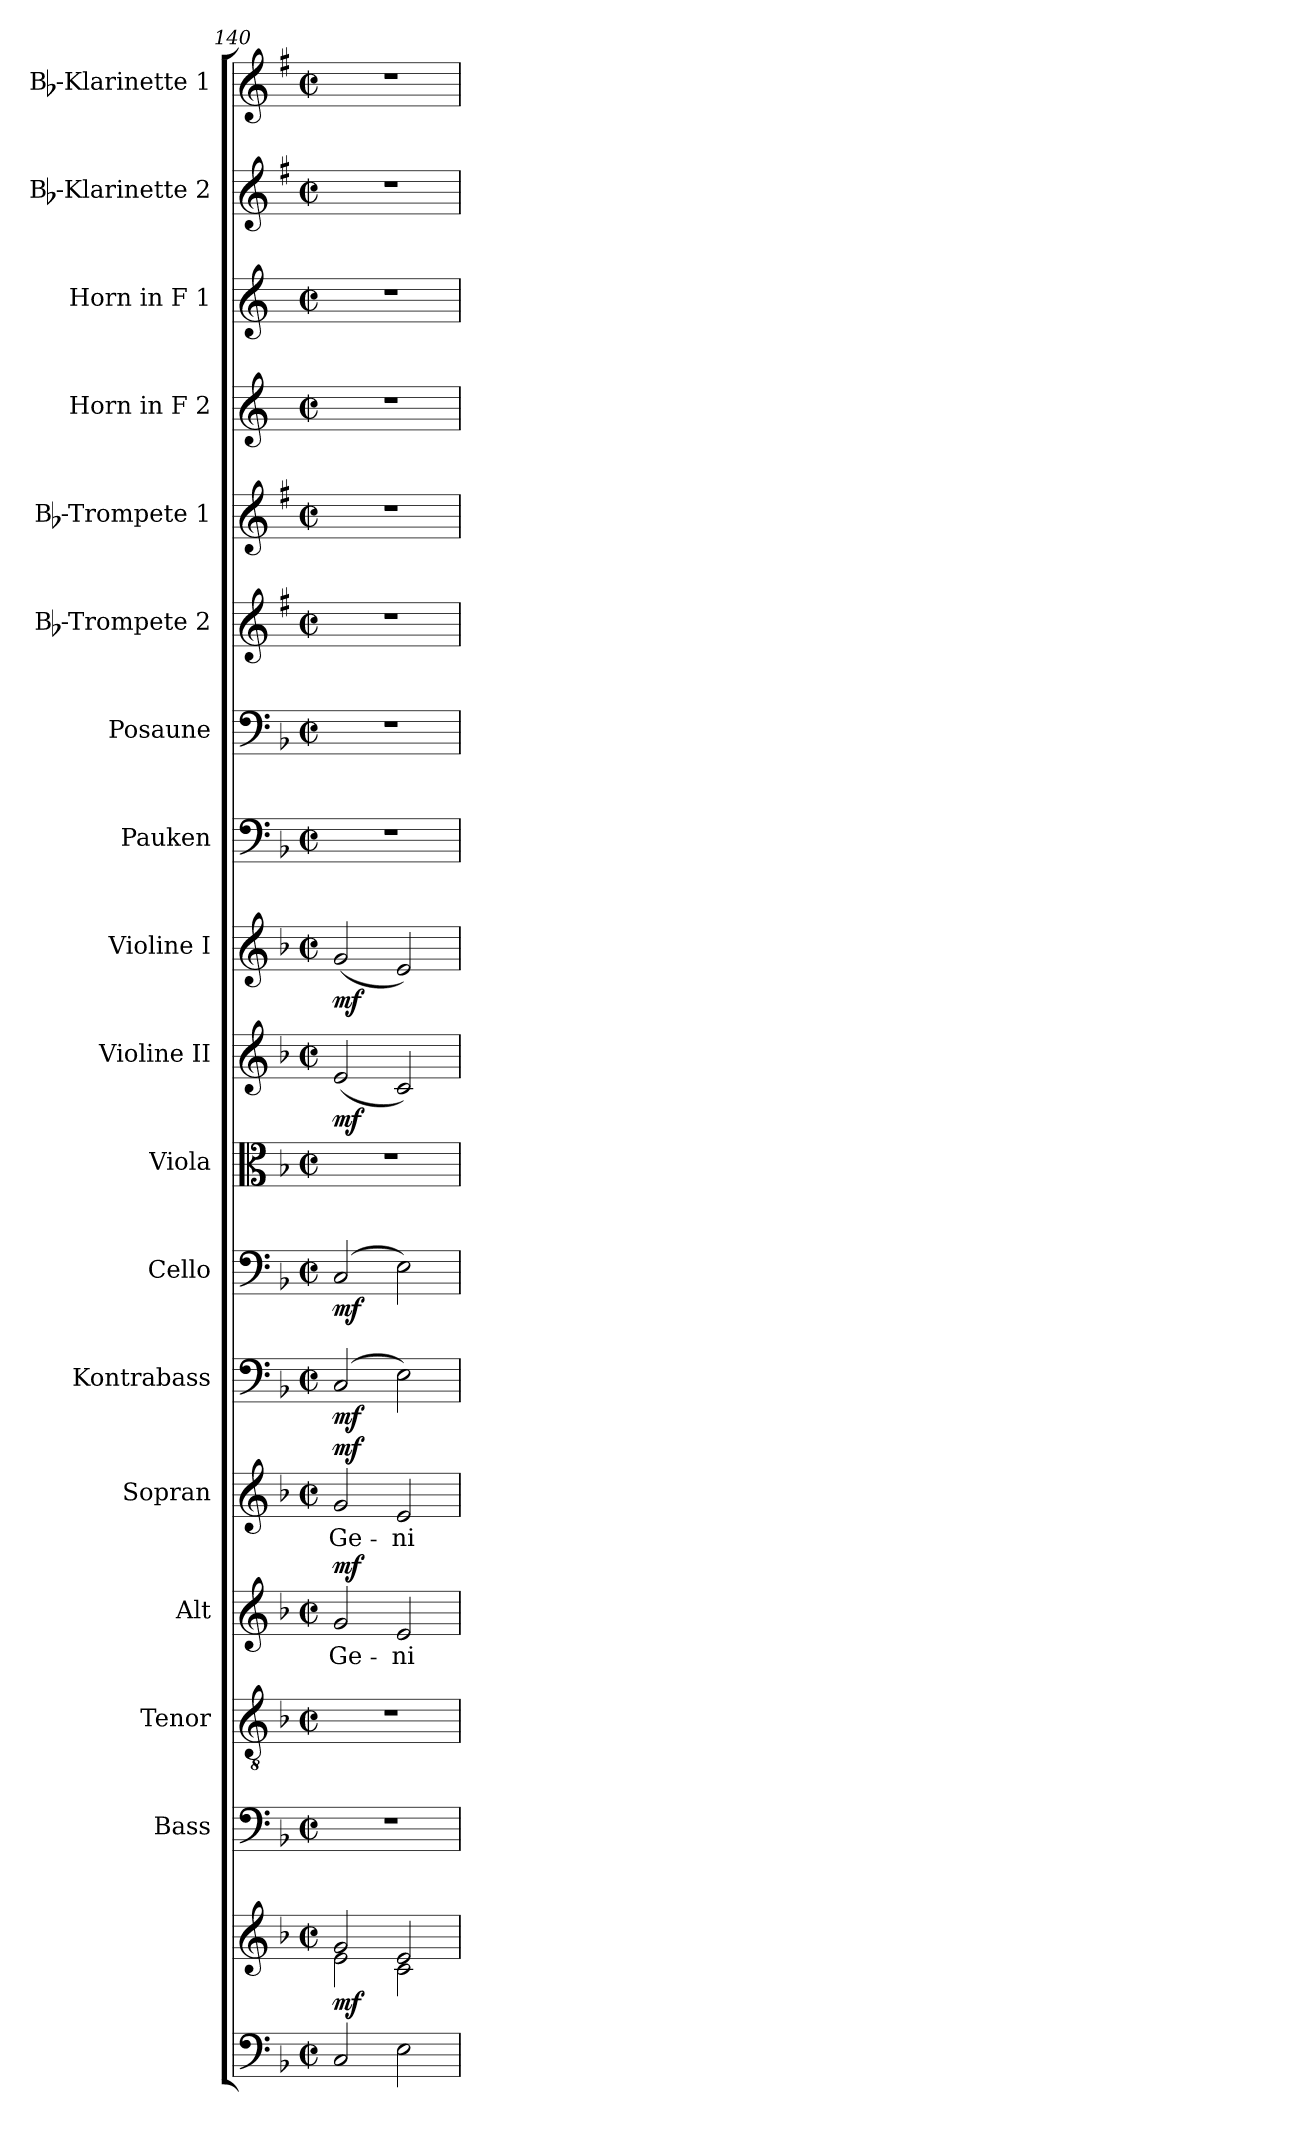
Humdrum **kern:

**kern	**kern	**dynam	**kern	**kern	**kern	**text	**dynam	**kern	**text	**dynam	**kern	**dynam	**kern	**dynam	**kern	**kern	**dynam	**kern	**dynam	**kern	**kern	**kern	**kern	**kern	**kern	**kern	**kern
*part18	*part18	*part18	*part17	*part16	*part15	*part15	*part15	*part14	*part14	*part14	*part13	*part13	*part12	*part12	*part11	*part10	*part10	*part9	*part9	*part8	*part7	*part6	*part5	*part4	*part3	*part2	*part1
*staff19	*staff18	*staff18/19	*staff17	*staff16	*staff15	*staff15	*staff15	*staff14	*staff14	*staff14	*staff13	*staff13	*staff12	*staff12	*staff11	*staff10	*staff10	*staff9	*staff9	*staff8	*staff7	*staff6	*staff5	*staff4	*staff3	*staff2	*staff1
*	*	*	*I"Bass	*I"Tenor	*I"Alt	*	*	*I"Sopran	*	*	*I"Kontrabass	*	*I"Cello	*	*I"Viola	*I"Violine II	*	*I"Violine I	*	*I"Pauken	*I"Posaune	*I"Bb-Trompete 2	*I"Bb-Trompete 1	*I"Horn in F 2	*I"Horn in F 1	*I"Bb-Klarinette 2	*I"Bb-Klarinette 1
*	*	*	*I'B.	*I'T.	*I'A.	*	*	*I'S.	*	*	*I'Kb.	*	*	*	*I'Vla.	*I'Vl. II	*	*I'Vl. I	*	*I'Pk.	*I'Pos.	*I'Bb Trp. 2	*I'Bb Trp. 1	*	*	*I'Bb Kl. 2	*I'Bb Kl. 1
*clefF4	*clefG2	*	*clefF4	*clefGv2	*clefG2	*	*	*clefG2	*	*	*clefF4	*	*clefF4	*	*clefC3	*clefG2	*	*clefG2	*	*clefF4	*clefF4	*clefG2	*clefG2	*clefG2	*clefG2	*clefG2	*clefG2
*	*	*	*	*	*	*	*	*	*	*	*ITrd7c12	*	*	*	*	*	*	*	*	*	*	*ITrd1c2	*ITrd1c2	*ITrd4c7	*ITrd4c7	*ITrd1c2	*ITrd1c2
*k[b-]	*k[b-]	*	*k[b-]	*k[b-]	*k[b-]	*	*	*k[b-]	*	*	*k[b-]	*	*k[b-]	*	*k[b-]	*k[b-]	*	*k[b-]	*	*k[b-]	*k[b-]	*k[b-]	*k[b-]	*k[b-]	*k[b-]	*k[b-]	*k[b-]
*F:	*F:	*	*F:	*F:	*F:	*	*	*F:	*	*	*F:	*	*F:	*	*F:	*F:	*	*F:	*	*F:	*F:	*F:	*F:	*F:	*F:	*F:	*F:
*M2/2	*M2/2	*	*M2/2	*M2/2	*M2/2	*	*	*M2/2	*	*	*M2/2	*	*M2/2	*	*M2/2	*M2/2	*	*M2/2	*	*M2/2	*M2/2	*M2/2	*M2/2	*M2/2	*M2/2	*M2/2	*M2/2
*met(c|)	*met(c|)	*	*met(c|)	*met(c|)	*met(c|)	*	*	*met(c|)	*	*	*met(c|)	*	*met(c|)	*	*met(c|)	*met(c|)	*	*met(c|)	*	*met(c|)	*met(c|)	*met(c|)	*met(c|)	*met(c|)	*met(c|)	*met(c|)	*met(c|)
=140	=140	=140	=140	=140	=140	=140	=140	=140	=140	=140	=140	=140	=140	=140	=140	=140	=140	=140	=140	=140	=140	=140	=140	=140	=140	=140	=140
*	*^	*	*	*	*	*	*	*	*	*	*	*	*	*	*	*	*	*	*	*	*	*	*	*	*	*	*
!	!	!	!LO:DY:b	!	!	!	!LO:LY:b	!LO:DY:a	!	!LO:LY:b	!LO:DY:a	!	!LO:DY:b	!	!LO:DY:b	!	!	!LO:DY:b	!	!LO:DY:b	!	!	!	!	!	!	!	!
2C/	2g/	2e\	mf	1r	1r	2g/	Ge-	mf	2g/	Ge-	mf	(2CC/	mf	(2C/	mf	1r	(<2e/	mf	(<2g/	mf	1r	1r	1r	1r	1r	1r	1r	1r
!	!	!	!	!	!	!	!LO:LY:b	!	!	!LO:LY:b	!	!	!	!	!	!	!	!	!	!	!	!	!	!	!	!	!	!
2E\	2e/	2c\	.	.	.	2e/	-ni-	.	2e/	-ni-	.	2EE\)	.	2E\)	.	.	2c/)	.	2e/)	.	.	.	.	.	.	.	.	.
*	*v	*v	*	*	*	*	*	*	*	*	*	*	*	*	*	*	*	*	*	*	*	*	*	*	*	*	*	*
=	=	=	=	=	=	=	=	=	=	=	=	=	=	=	=	=	=	=	=	=	=	=	=	=	=	=	=
*-	*-	*-	*-	*-	*-	*-	*-	*-	*-	*-	*-	*-	*-	*-	*-	*-	*-	*-	*-	*-	*-	*-	*-	*-	*-	*-	*-
